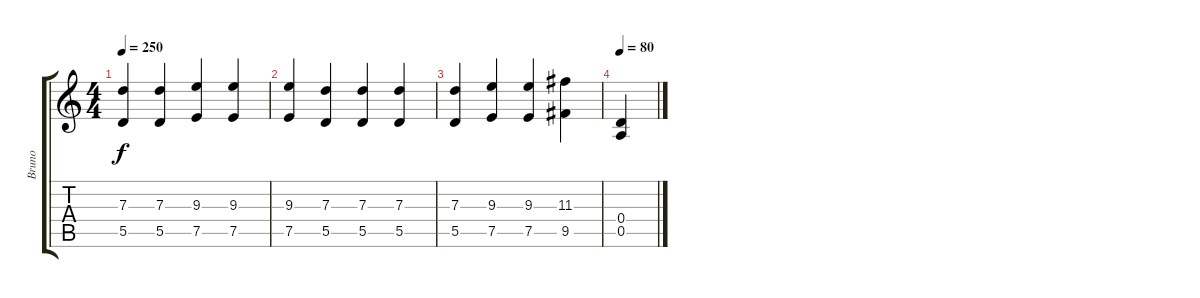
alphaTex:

\track ("Bruno " "Bruno ") {instrument distortionguitar}
\staff {score tabs}
\tuning (E4 B3 G3 D3 A2 E2) {hide}
\ts (4 4)
\tempo 250
\clef g2
\ks c
(7.3 5.5).4{dy f} (7.3 5.5).4 (9.3 7.5).4 (9.3 7.5).4 |
(9.3 7.5).4 (7.3 5.5).4 (7.3 5.5).4 (7.3 5.5).4 |
(7.3 5.5).4 (9.3 7.5).4 (9.3 7.5).4 (11.3 9.5).4 |
\tempo 80
(0.4 0.5).4{instrument distortionguitar}
